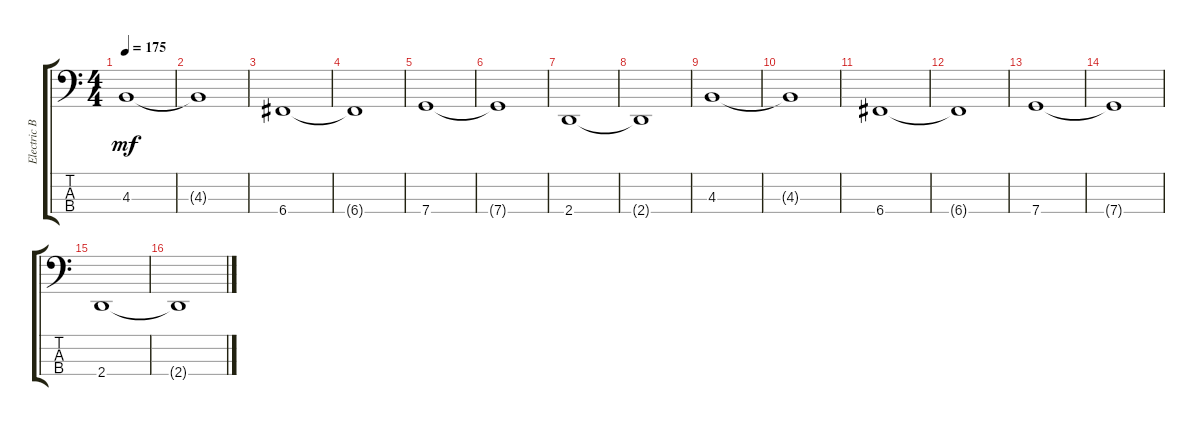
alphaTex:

\track ("Electric Bass" "Electric B") {instrument electricbassfinger}
\staff {score tabs}
\tuning (F2 C2 G1 C1) {hide}
\ts (4 4)
\tempo 175
\clef f4
\ks c
4.3.1{dy mf} |
4.3{t}.1 |
6.4.1 |
6.4{t}.1 |
7.4.1 |
7.4{t}.1 |
2.4.1 |
2.4{t}.1 |
4.3.1 |
4.3{t}.1 |
6.4.1 |
6.4{t}.1 |
7.4.1 |
7.4{t}.1 |
2.4.1 |
2.4{t}.1
